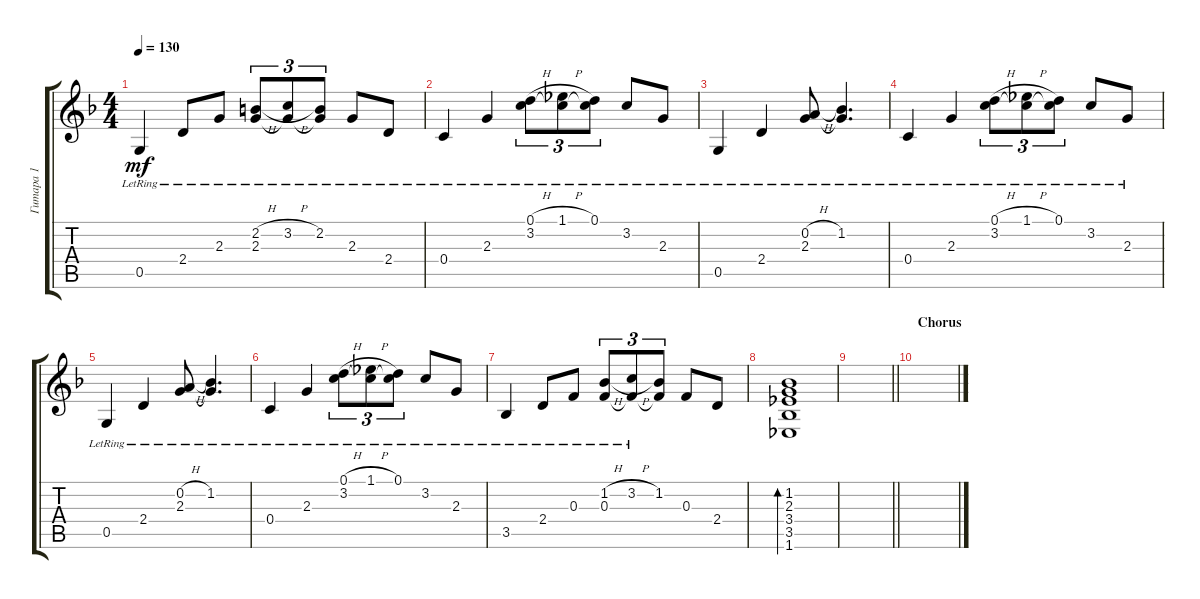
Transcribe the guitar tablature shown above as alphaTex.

\track ("Гитара 1" "Гитара 1") {instrument acousticguitarsteel}
\staff {score tabs}
\tuning (D4 A3 F3 C3 G2 D2) {hide}
\ts (4 4)
\tempo 130
\clef g2
\ks dminor
0.5{lr}.4{dy mf} 2.4{lr}.8 2.3{lr}.8 (2.2{h lr} 2.3{lr}).8{tu (3 2)} (3.2{h lr} 2.3{t}).8{tu (3 2)} (2.2{lr} 2.3{t}).8{tu (3 2)} 2.3{lr}.8 2.4{lr}.8 |
0.4{lr}.4 2.3{lr}.4 (0.1{h lr} 3.2{lr}).8{tu (3 2)} (1.1{h lr} 3.2{t}).8{tu (3 2)} (0.1{lr} 3.2{t}).8{tu (3 2)} 3.2{lr}.8 2.3{lr}.8 |
0.5{lr}.4 2.4{lr}.4 (0.2{h lr} 2.3{lr}).8 (1.2{lr} 2.3{t}).4{d} |
0.4{lr}.4 2.3{lr}.4 (0.1{h lr} 3.2{lr}).8{tu (3 2)} (1.1{h lr} 3.2{t}).8{tu (3 2)} (0.1{lr} 3.2{t}).8{tu (3 2)} 3.2{lr}.8 2.3{lr}.8 |
0.5{lr}.4 2.4{lr}.4 (0.2{h lr} 2.3{lr}).8 (1.2{lr} 2.3{t}).4{d} |
0.4{lr}.4 2.3{lr}.4 (0.1{h lr} 3.2{lr}).8{tu (3 2)} (1.1{h lr} 3.2{t}).8{tu (3 2)} (0.1{lr} 3.2{t}).8{tu (3 2)} 3.2{lr}.8 2.3{lr}.8 |
3.5{lr}.4 2.4{lr}.8 0.3{lr}.8 (1.2{h lr} 0.3{lr}).8{tu (3 2)} (3.2{h lr} 0.3{t}).8{tu (3 2)} (1.2 0.3{t}).8{tu (3 2)} 0.3.8 2.4.8 |
(1.2 2.3 3.4 3.5 1.6).1{bd 60} |
\barLineRight lightlight
|
\section ("" "Chorus")
